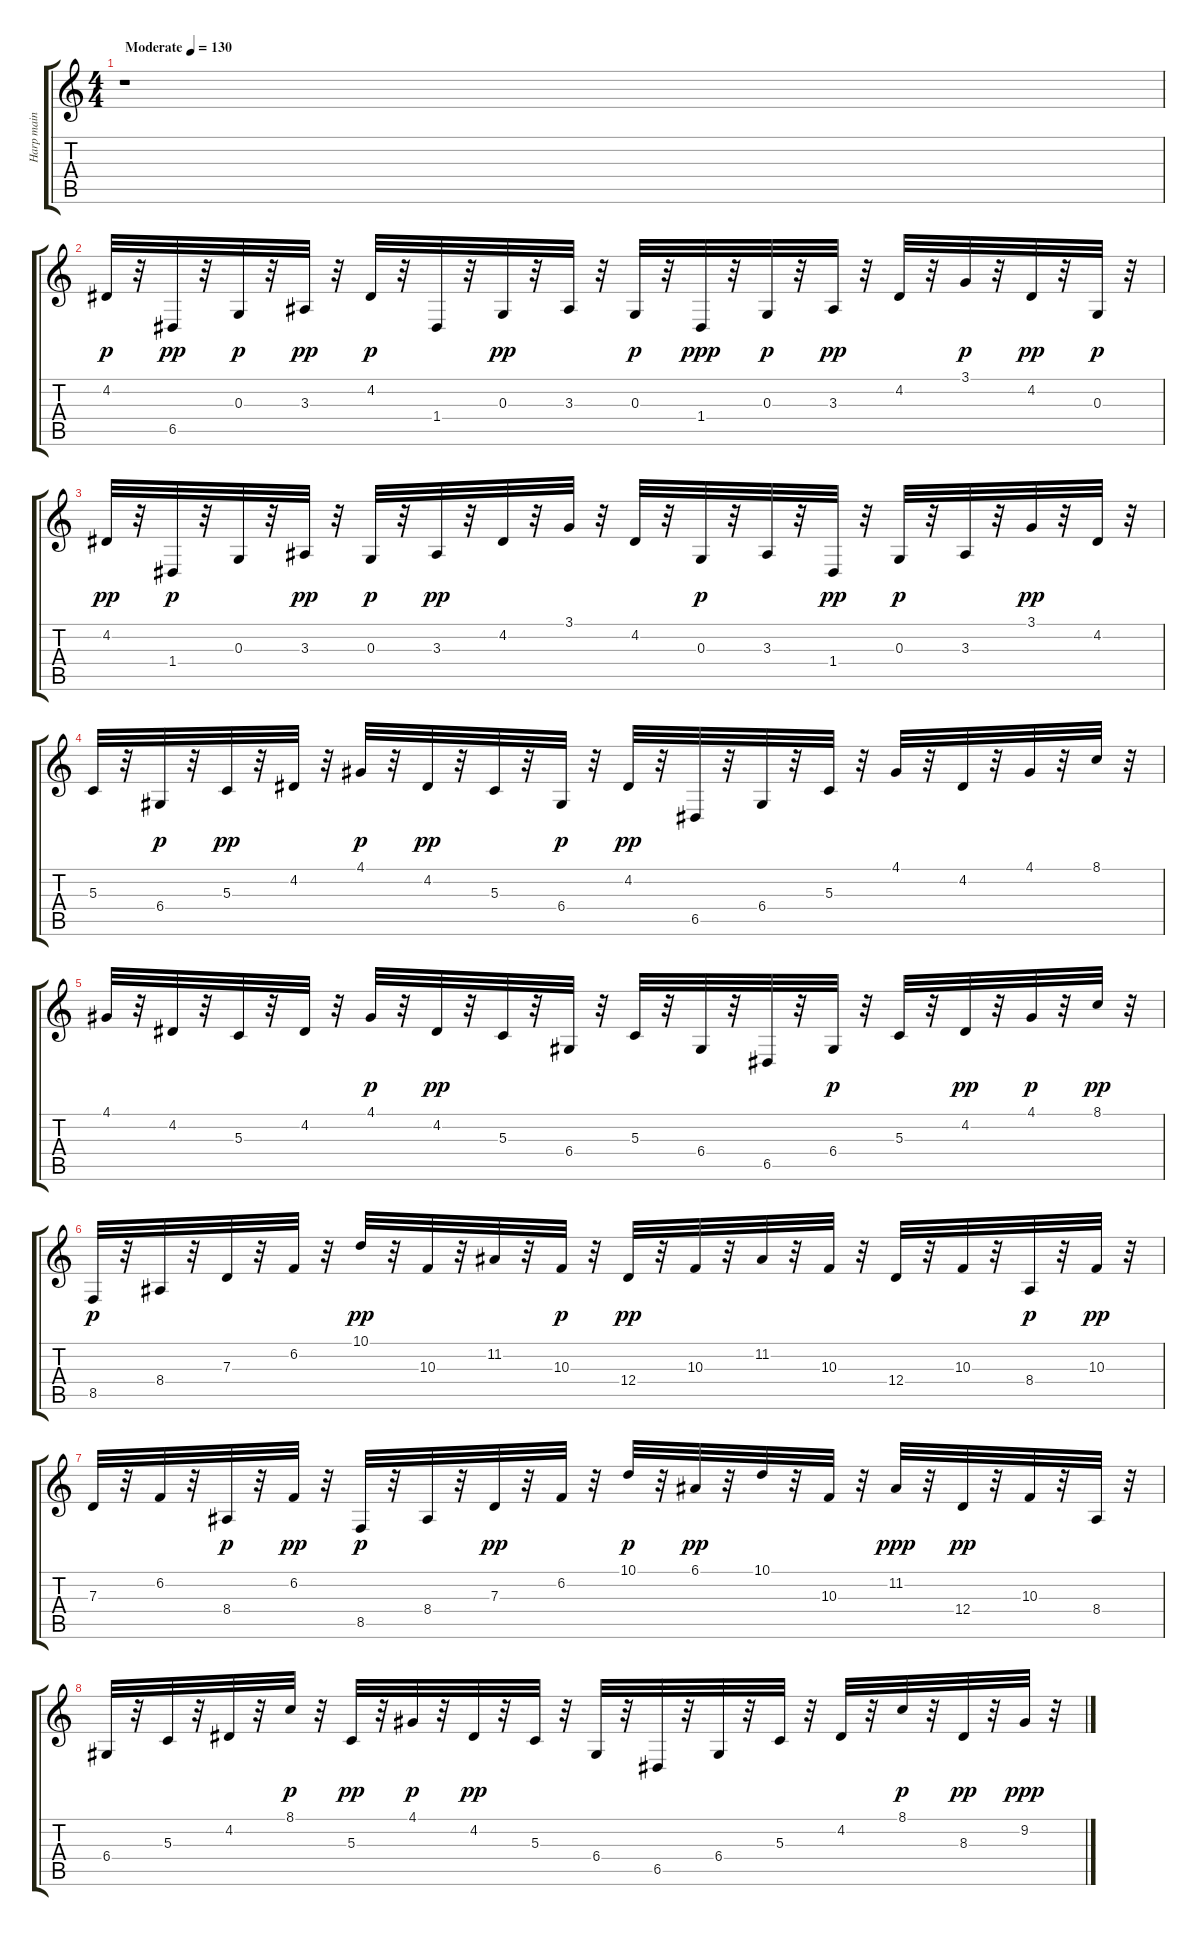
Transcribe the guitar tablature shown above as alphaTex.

\track ("Harp main arpeggio" "Harp main ") {instrument orchestralharp}
\staff {score tabs}
\tuning (E4 B3 G3 D3 A2 E2) {hide}
\ts (4 4)
\tempo (130 "Moderate")
\clef g2
\ks c
r.1{dy p instrument orchestralharp} |
4.2.32 r.32 6.5.32{dy pp} r.32 0.3.32{dy p} r.32 3.3.32{dy pp} r.32 4.2.32{dy p} r.32 1.4.32 r.32 0.3.32{dy pp} r.32 3.3.32 r.32 0.3.32{dy p} r.32 1.4.32{dy ppp} r.32 0.3.32{dy p} r.32 3.3.32{dy pp} r.32 4.2.32 r.32 3.1.32{dy p} r.32 4.2.32{dy pp} r.32 0.3.32{dy p} r.32 |
4.2.32{dy pp} r.32 1.4.32{dy p} r.32 0.3.32 r.32 3.3.32{dy pp} r.32 0.3.32{dy p} r.32 3.3.32{dy pp} r.32 4.2.32 r.32 3.1.32 r.32 4.2.32 r.32 0.3.32{dy p} r.32 3.3.32 r.32 1.4.32{dy pp} r.32 0.3.32{dy p} r.32 3.3.32 r.32 3.1.32{dy pp} r.32 4.2.32 r.32 |
5.3.32 r.32 6.4.32{dy p} r.32 5.3.32{dy pp} r.32 4.2.32 r.32 4.1.32{dy p} r.32 4.2.32{dy pp} r.32 5.3.32 r.32 6.4.32{dy p} r.32 4.2.32{dy pp} r.32 6.5.32 r.32 6.4.32 r.32 5.3.32 r.32 4.1.32 r.32 4.2.32 r.32 4.1.32 r.32 8.1.32 r.32 |
4.1.32 r.32 4.2.32 r.32 5.3.32 r.32 4.2.32 r.32 4.1.32{dy p} r.32 4.2.32{dy pp} r.32 5.3.32 r.32 6.4.32 r.32 5.3.32 r.32 6.4.32 r.32 6.5.32 r.32 6.4.32{dy p} r.32 5.3.32 r.32 4.2.32{dy pp} r.32 4.1.32{dy p} r.32 8.1.32{dy pp} r.32 |
8.5.32{dy p} r.32 8.4.32 r.32 7.3.32 r.32 6.2.32 r.32 10.1.32{dy pp} r.32 10.3.32 r.32 11.2.32 r.32 10.3.32{dy p} r.32 12.4.32{dy pp} r.32 10.3.32 r.32 11.2.32 r.32 10.3.32 r.32 12.4.32 r.32 10.3.32 r.32 8.4.32{dy p} r.32 10.3.32{dy pp} r.32 |
7.3.32 r.32 6.2.32 r.32 8.4.32{dy p} r.32 6.2.32{dy pp} r.32 8.5.32{dy p} r.32 8.4.32 r.32 7.3.32{dy pp} r.32 6.2.32 r.32 10.1.32{dy p} r.32 6.1.32{dy pp} r.32 10.1.32 r.32 10.3.32 r.32 11.2.32{dy ppp} r.32 12.4.32{dy pp} r.32 10.3.32 r.32 8.4.32 r.32 |
6.4.32 r.32 5.3.32 r.32 4.2.32 r.32 8.1.32{dy p} r.32 5.3.32{dy pp} r.32 4.1.32{dy p} r.32 4.2.32{dy pp} r.32 5.3.32 r.32 6.4.32 r.32 6.5.32 r.32 6.4.32 r.32 5.3.32 r.32 4.2.32 r.32 8.1.32{dy p} r.32 8.3.32{dy pp} r.32 9.2.32{dy ppp} r.32
